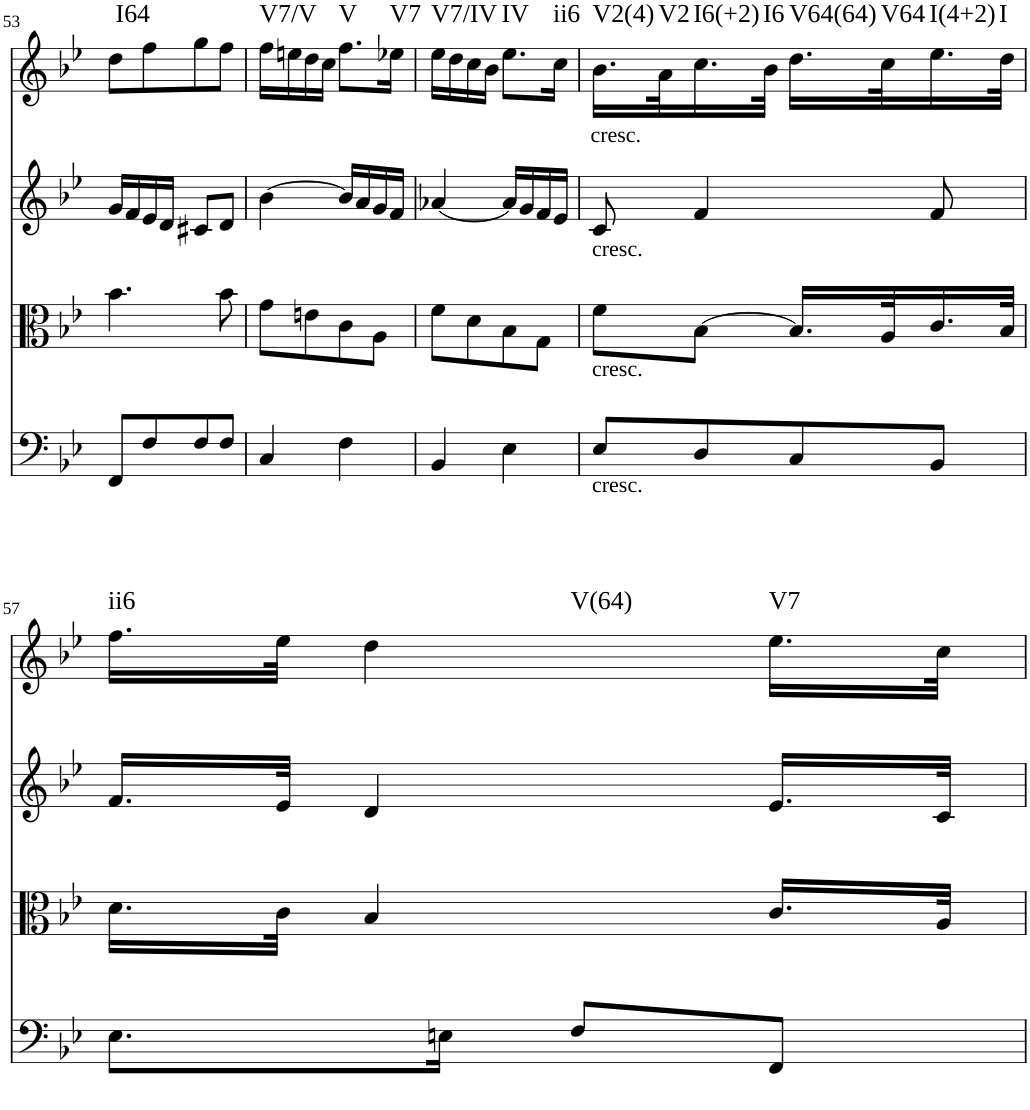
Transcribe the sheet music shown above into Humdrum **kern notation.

**kern	**kern	**kern	**kern	**harte
*part4	*part3	*part2	*part1	*part1
*staff4	*staff3	*staff2	*staff1	*
*I"Violoncello	*I"Viola	*I"Violin II	*I"Violin I	*
!!LO:PB:g=z
*clefF4	*clefC3	*clefG2	*clefG2	*
*k[b-e-]	*k[b-e-]	*k[b-e-]	*k[b-e-]	*
*M2/4	*M2/4	*M2/4	*M2/4	*
=53	=53	=53	=53	=53
!	!	!	!	!LO:H:kt=I64
8FF/L	4.b-\	16g/LL	8dd\L	N
.	.	16f/	.	.
8F/	.	16e-/	8ff\	.
.	.	16d/JJ	.	.
8F/	.	8c#X/L	8gg\	.
8F/J	8b-\	8d/J	8ff\J	.
=54	=54	=54	=54	=54
!	!	!	!	!LO:H:kt=V7/V
4C/	8g\L	[4b-\	16ff\LL	N
.	.	.	16een\	.
.	8en\	.	16dd\	.
.	.	.	16cc\JJ	.
!	!	!	!	!LO:H:kt=V
4F\	8c\	16b-/LL]	8.ff\L	N
.	.	16a/	.	.
.	8A\J	16g/	.	.
!	!	!	!	!LO:H:kt=V7
.	.	16f/JJ	16ee-X\Jk	N
=55	=55	=55	=55	=55
!	!	!	!	!LO:H:kt=V7/IV
4BB-/	8f\L	[4a-X/	16ee-\LL	N
.	.	.	16dd\	.
.	8d\	.	16cc\	.
.	.	.	16b-\JJ	.
!	!	!	!	!LO:H:kt=IV
4E-\	8B-\	16a-/LL]	8.ee-\L	N
.	.	16g/	.	.
.	8G\J	16f/	.	.
!	!	!	!	!LO:H:kt=ii6
.	.	16e-/JJ	16cc\Jk	N
=56	=56	=56	=56	=56
!	!	!	!LO:TX:b:t=cresc.	!
!	!LO:TX:a:t=cresc.	!	!	!
!LO:TX:a:t=cresc.	!	!	!	!
!LO:TX:b:t=cresc.	!	!	!	!LO:H:kt=V2(4)
8E-/L	8f\L	8c/	16.b-\LL	N
!	!	!	!	!LO:H:kt=V2
.	.	.	32a\K	N
!	!	!	!	!LO:H:kt=I6(+2)
8D/	[8B-\J	4f/	16.cc\	N
!	!	!	!	!LO:H:kt=I6
.	.	.	32b-\JJk	N
!	!	!	!	!LO:H:kt=V64(64)
8C/	16.B-/LL]	.	16.dd\LL	N
!	!	!	!	!LO:H:kt=V64
.	32A/K	.	32cc\K	N
!	!	!	!	!LO:H:kt=I(4+2)
8BB-/J	16.c/	8f/	16.ee-\	N
!	!	!	!	!LO:H:kt=I
.	32B-/JJk	.	32dd\JJk	N
!!LO:LB:g=z
=57	=57	=57	=57	=57
!	!	!	!	!LO:H:kt=ii6
8.E-\L	16.d\LL	16.f/LL	16.ff\LL	N
.	32c\JJk	32e-/JJk	32ee-\JJk	.
!	!	!	!	!LO:H:kt=V(64)
.	4B-/	4d/	4dd\	N
16En\Jk	.	.	.	.
8F/L	.	.	.	.
!	!	!	!	!LO:H:kt=V7
8FF/J	16.c/LL	16.e-/LL	16.ee-\LL	N
.	32A/JJk	32c/JJk	32cc\JJk	.
=	=	=	=	=
*-	*-	*-	*-	*-
